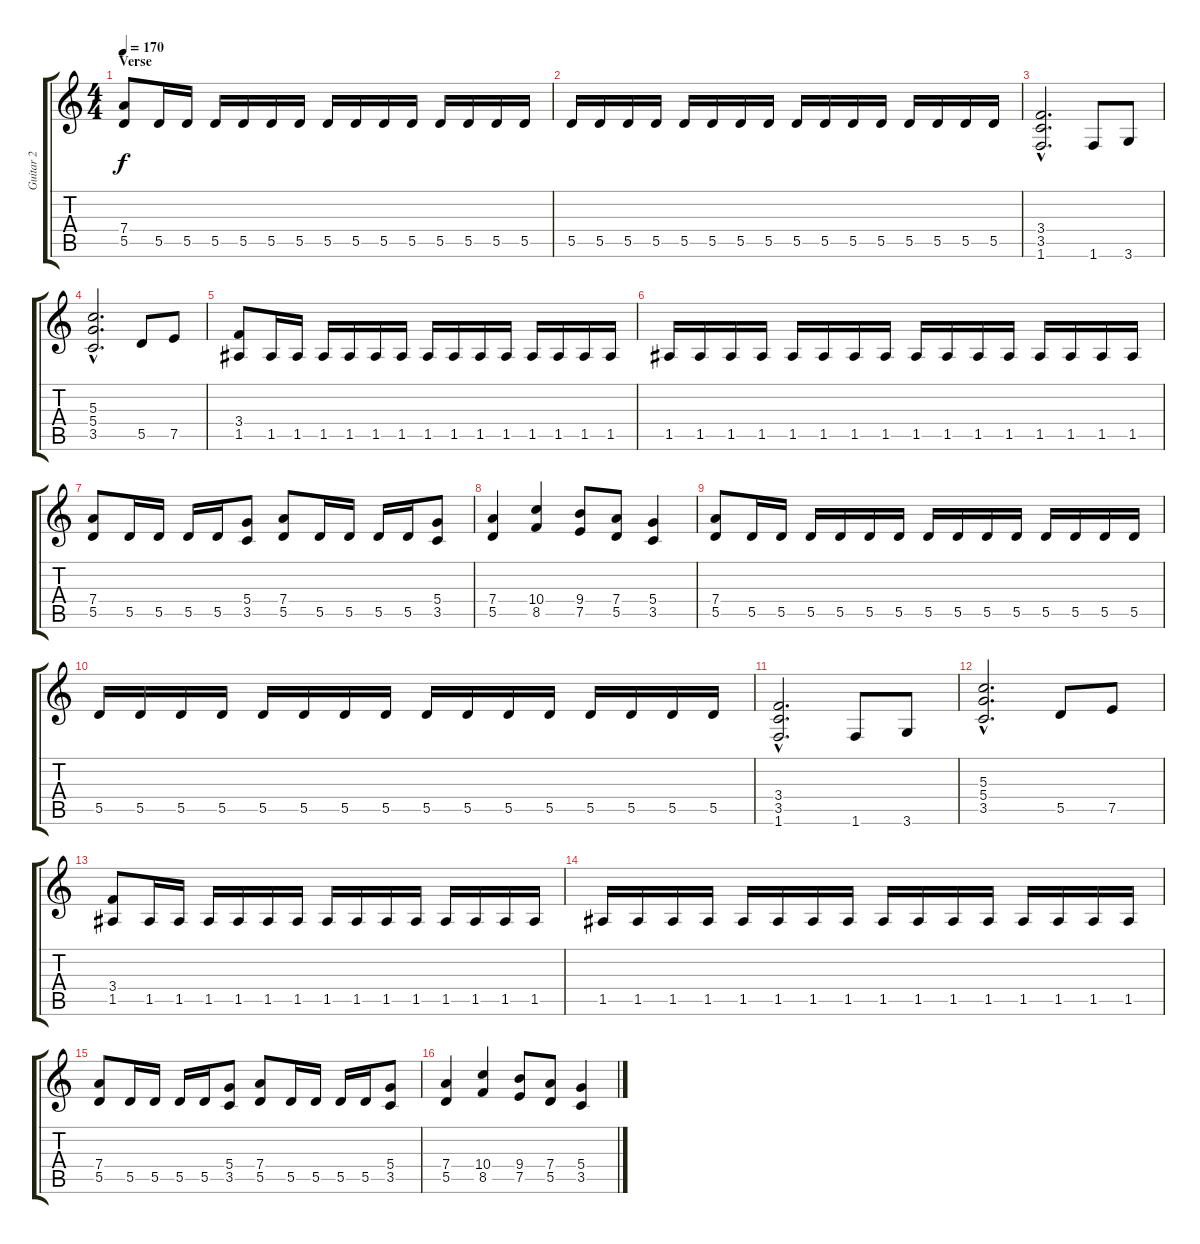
\track ("Guitar 2" "Guitar 2") {instrument distortionguitar}
\staff {score tabs}
\tuning (E4 B3 G3 D3 A2 E2) {hide}
\ts (4 4)
\section ("" "Verse")
\tempo 170
\clef g2
\ks c
(7.4 5.5).8{dy f} 5.5.16 5.5.16 5.5.16 5.5.16 5.5.16 5.5.16 5.5.16 5.5.16 5.5.16 5.5.16 5.5.16 5.5.16 5.5.16 5.5.16 |
5.5.16 5.5.16 5.5.16 5.5.16 5.5.16 5.5.16 5.5.16 5.5.16 5.5.16 5.5.16 5.5.16 5.5.16 5.5.16 5.5.16 5.5.16 5.5.16 |
(3.4{hac} 3.5{hac} 1.6{hac}).2{d} 1.6.8 3.6.8 |
(5.3{hac} 5.4{hac} 3.5{hac}).2{d} 5.5.8 7.5.8 |
(3.4 1.5).8 1.5.16 1.5.16 1.5.16 1.5.16 1.5.16 1.5.16 1.5.16 1.5.16 1.5.16 1.5.16 1.5.16 1.5.16 1.5.16 1.5.16 |
1.5.16 1.5.16 1.5.16 1.5.16 1.5.16 1.5.16 1.5.16 1.5.16 1.5.16 1.5.16 1.5.16 1.5.16 1.5.16 1.5.16 1.5.16 1.5.16 |
(7.4 5.5).8 5.5.16 5.5.16 5.5.16 5.5.16 (5.4 3.5).8 (7.4 5.5).8 5.5.16 5.5.16 5.5.16 5.5.16 (5.4 3.5).8 |
(7.4 5.5).4 (10.4 8.5).4 (9.4 7.5).8 (7.4 5.5).8 (5.4 3.5).4 |
(7.4 5.5).8 5.5.16 5.5.16 5.5.16 5.5.16 5.5.16 5.5.16 5.5.16 5.5.16 5.5.16 5.5.16 5.5.16 5.5.16 5.5.16 5.5.16 |
5.5.16 5.5.16 5.5.16 5.5.16 5.5.16 5.5.16 5.5.16 5.5.16 5.5.16 5.5.16 5.5.16 5.5.16 5.5.16 5.5.16 5.5.16 5.5.16 |
(3.4{hac} 3.5{hac} 1.6{hac}).2{d} 1.6.8 3.6.8 |
(5.3{hac} 5.4{hac} 3.5{hac}).2{d} 5.5.8 7.5.8 |
(3.4 1.5).8 1.5.16 1.5.16 1.5.16 1.5.16 1.5.16 1.5.16 1.5.16 1.5.16 1.5.16 1.5.16 1.5.16 1.5.16 1.5.16 1.5.16 |
1.5.16 1.5.16 1.5.16 1.5.16 1.5.16 1.5.16 1.5.16 1.5.16 1.5.16 1.5.16 1.5.16 1.5.16 1.5.16 1.5.16 1.5.16 1.5.16 |
(7.4 5.5).8 5.5.16 5.5.16 5.5.16 5.5.16 (5.4 3.5).8 (7.4 5.5).8 5.5.16 5.5.16 5.5.16 5.5.16 (5.4 3.5).8 |
(7.4 5.5).4 (10.4 8.5).4 (9.4 7.5).8 (7.4 5.5).8 (5.4 3.5).4
